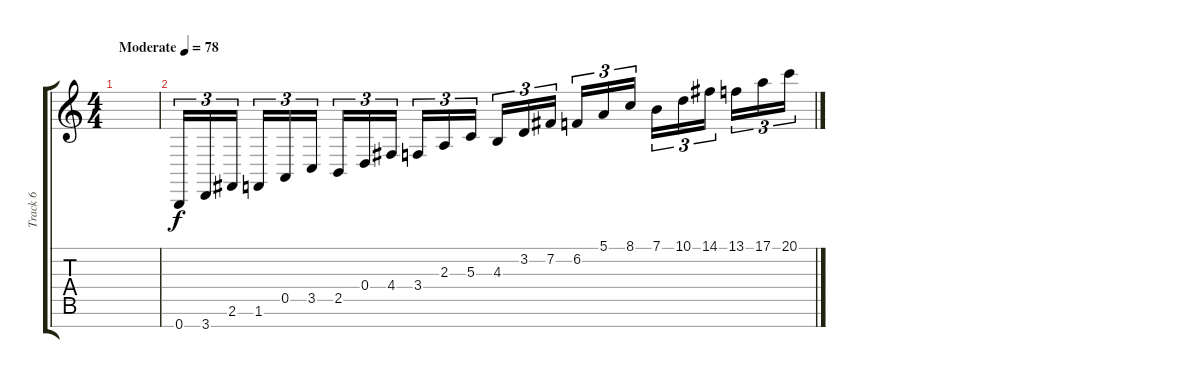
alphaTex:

\track ("Track 6" "Track 6") {instrument lead2sawtooth}
\staff {score tabs}
\tuning (E4 B3 G3 D3 A2 E2 B1) {hide}
\ts (4 4)
\tempo (78 "Moderate")
\clef g2
\ks c
|
0.7.16{tu (3 2)} 3.7.16{tu (3 2)} 2.6.16{tu (3 2) beam splitsecondary} 1.6.16{tu (3 2)} 0.5.16{tu (3 2)} 3.5.16{tu (3 2)} 2.5.16{tu (3 2)} 0.4.16{tu (3 2)} 4.4.16{tu (3 2) beam splitsecondary} 3.4.16{tu (3 2)} 2.3.16{tu (3 2)} 5.3.16{tu (3 2)} 4.3.16{tu (3 2)} 3.2.16{tu (3 2)} 7.2.16{tu (3 2) beam splitsecondary} 6.2.16{tu (3 2)} 5.1.16{tu (3 2)} 8.1.16{tu (3 2)} 7.1.16{tu (3 2)} 10.1.16{tu (3 2)} 14.1.16{tu (3 2) beam splitsecondary} 13.1.16{tu (3 2)} 17.1.16{tu (3 2)} 20.1.16{tu (3 2)}
